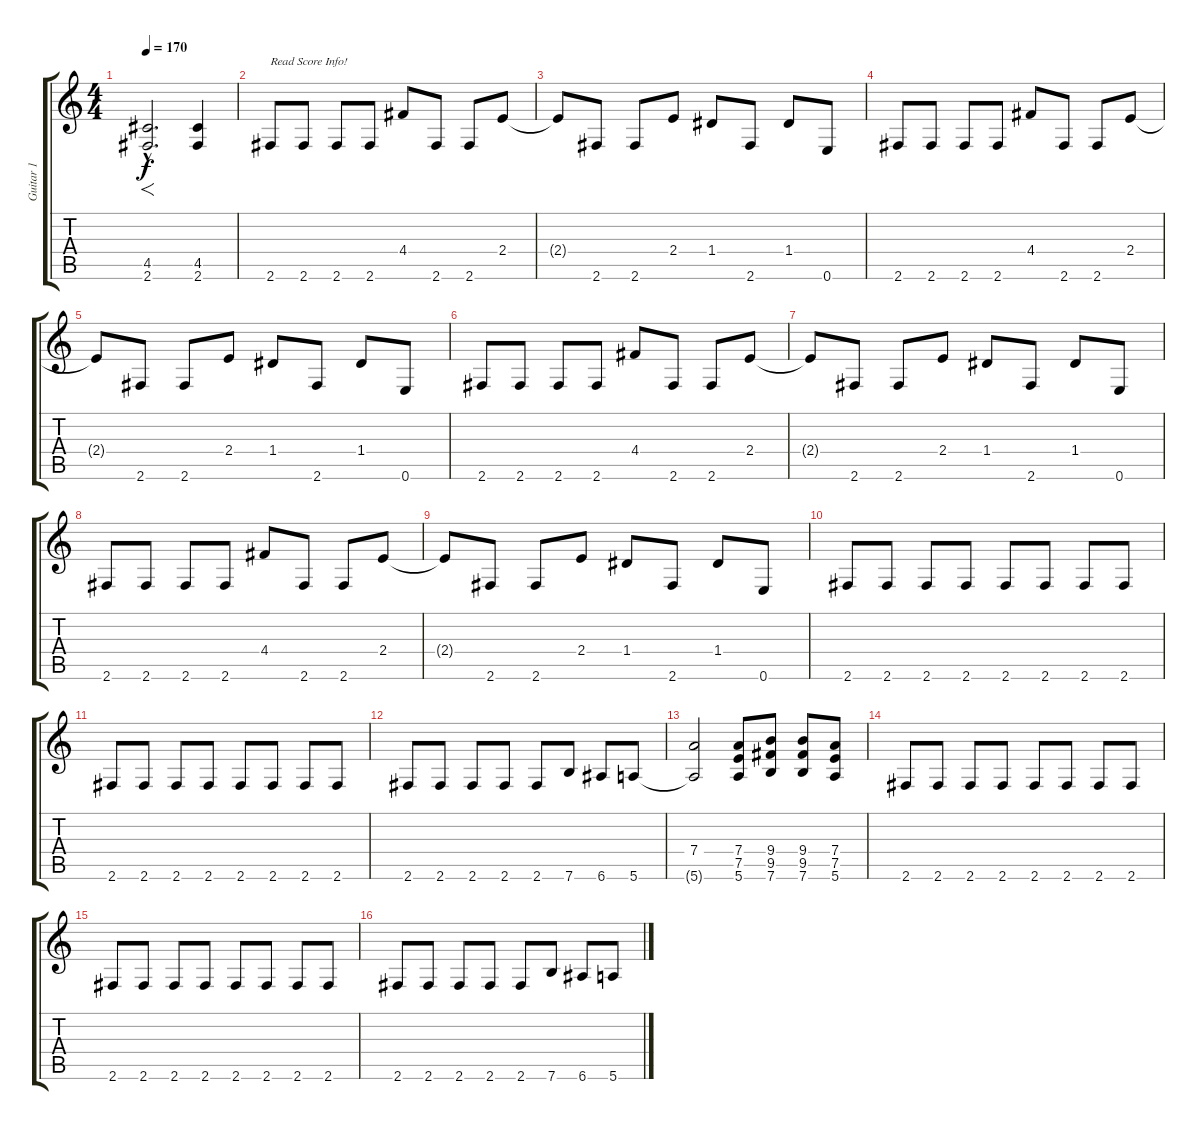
\track ("Guitar 1" "Guitar 1") {instrument distortionguitar}
\staff {score tabs}
\tuning (E4 B3 G3 D3 A2 E2) {hide}
\ts (4 4)
\tempo 170
\clef g2
\ks c
(4.5{hac} 2.6{hac}).2{f d dy f instrument distortionguitar} (4.5 2.6).4{volume 14} |
2.6.8{txt "Read Score Info!" volume 12} 2.6.8 2.6.8 2.6.8 4.4.8 2.6.8 2.6.8 2.4.8 |
2.4{t}.8 2.6.8 2.6.8 2.4.8 1.4.8 2.6.8 1.4.8 0.6.8 |
2.6.8 2.6.8 2.6.8 2.6.8 4.4.8 2.6.8 2.6.8 2.4.8 |
2.4{t}.8 2.6.8 2.6.8 2.4.8 1.4.8 2.6.8 1.4.8 0.6.8 |
2.6.8 2.6.8 2.6.8 2.6.8 4.4.8 2.6.8 2.6.8 2.4.8 |
2.4{t}.8 2.6.8 2.6.8 2.4.8 1.4.8 2.6.8 1.4.8 0.6.8 |
2.6.8 2.6.8 2.6.8 2.6.8 4.4.8 2.6.8 2.6.8 2.4.8 |
2.4{t}.8 2.6.8 2.6.8 2.4.8 1.4.8 2.6.8 1.4.8 0.6.8 |
2.6.8 2.6.8 2.6.8 2.6.8 2.6.8 2.6.8 2.6.8 2.6.8 |
2.6.8 2.6.8 2.6.8 2.6.8 2.6.8 2.6.8 2.6.8 2.6.8 |
2.6.8 2.6.8 2.6.8 2.6.8 2.6.8 7.6.8 6.6.8 5.6.8 |
(7.4 5.6{t}).2 (7.4 7.5 5.6).8 (9.4 9.5 7.6).8 (9.4 9.5 7.6).8 (7.4 7.5 5.6).8 |
2.6.8 2.6.8 2.6.8 2.6.8 2.6.8 2.6.8 2.6.8 2.6.8 |
2.6.8 2.6.8 2.6.8 2.6.8 2.6.8 2.6.8 2.6.8 2.6.8 |
2.6.8 2.6.8 2.6.8 2.6.8 2.6.8 7.6.8 6.6.8 5.6.8
